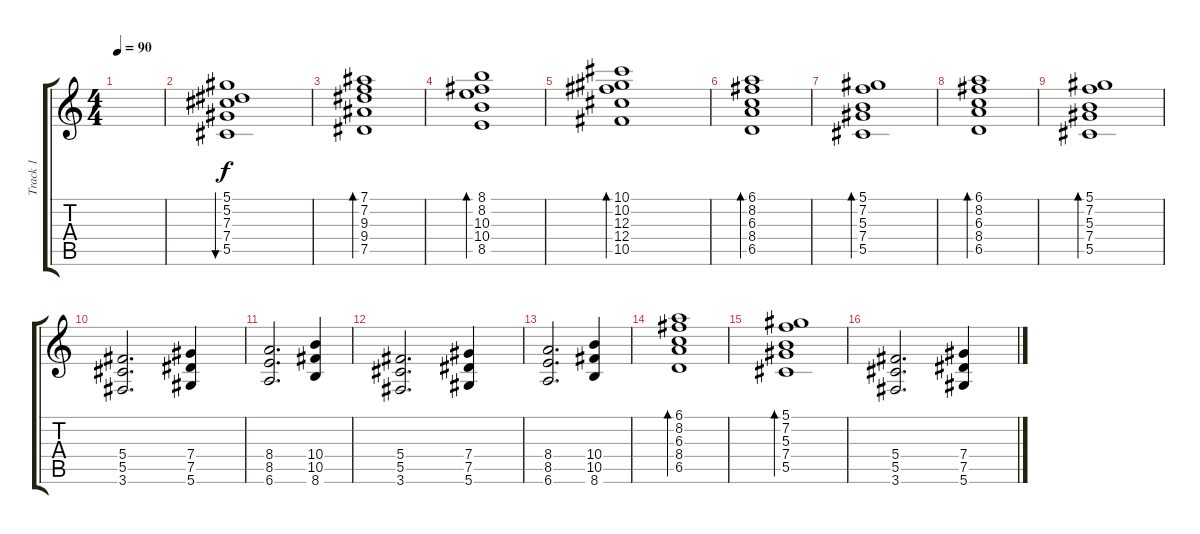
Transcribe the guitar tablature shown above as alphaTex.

\track ("Track 1" "Track 1") {instrument acousticguitarsteel}
\staff {score tabs}
\tuning (Eb4 Bb3 Gb3 Db3 Ab2 Eb2) {hide}
\ts (4 4)
\tempo 90
\clef g2
\ks c
|
(5.1 5.2 7.3 7.4 5.5).1{bu 240} |
(7.1 7.2 9.3 9.4 7.5).1{bd 240} |
(8.1 8.2 10.3 10.4 8.5).1{bd 240} |
(10.1 10.2 12.3 12.4 10.5).1{bd 240} |
(6.1 8.2 6.3 8.4 6.5).1{bd 480} |
(5.1 7.2 5.3 7.4 5.5).1{bd 480} |
(6.1 8.2 6.3 8.4 6.5).1{bd 480} |
(5.1 7.2 5.3 7.4 5.5).1{bd 480} |
(5.4 5.5 3.6).2{d} (7.4 7.5 5.6).4 |
(8.4 8.5 6.6).2{d} (10.4 10.5 8.6).4 |
(5.4 5.5 3.6).2{d} (7.4 7.5 5.6).4 |
(8.4 8.5 6.6).2{d} (10.4 10.5 8.6).4 |
(6.1 8.2 6.3 8.4 6.5).1{bd 480} |
(5.1 7.2 5.3 7.4 5.5).1{bd 480} |
(5.4 5.5 3.6).2{d} (7.4 7.5 5.6).4
